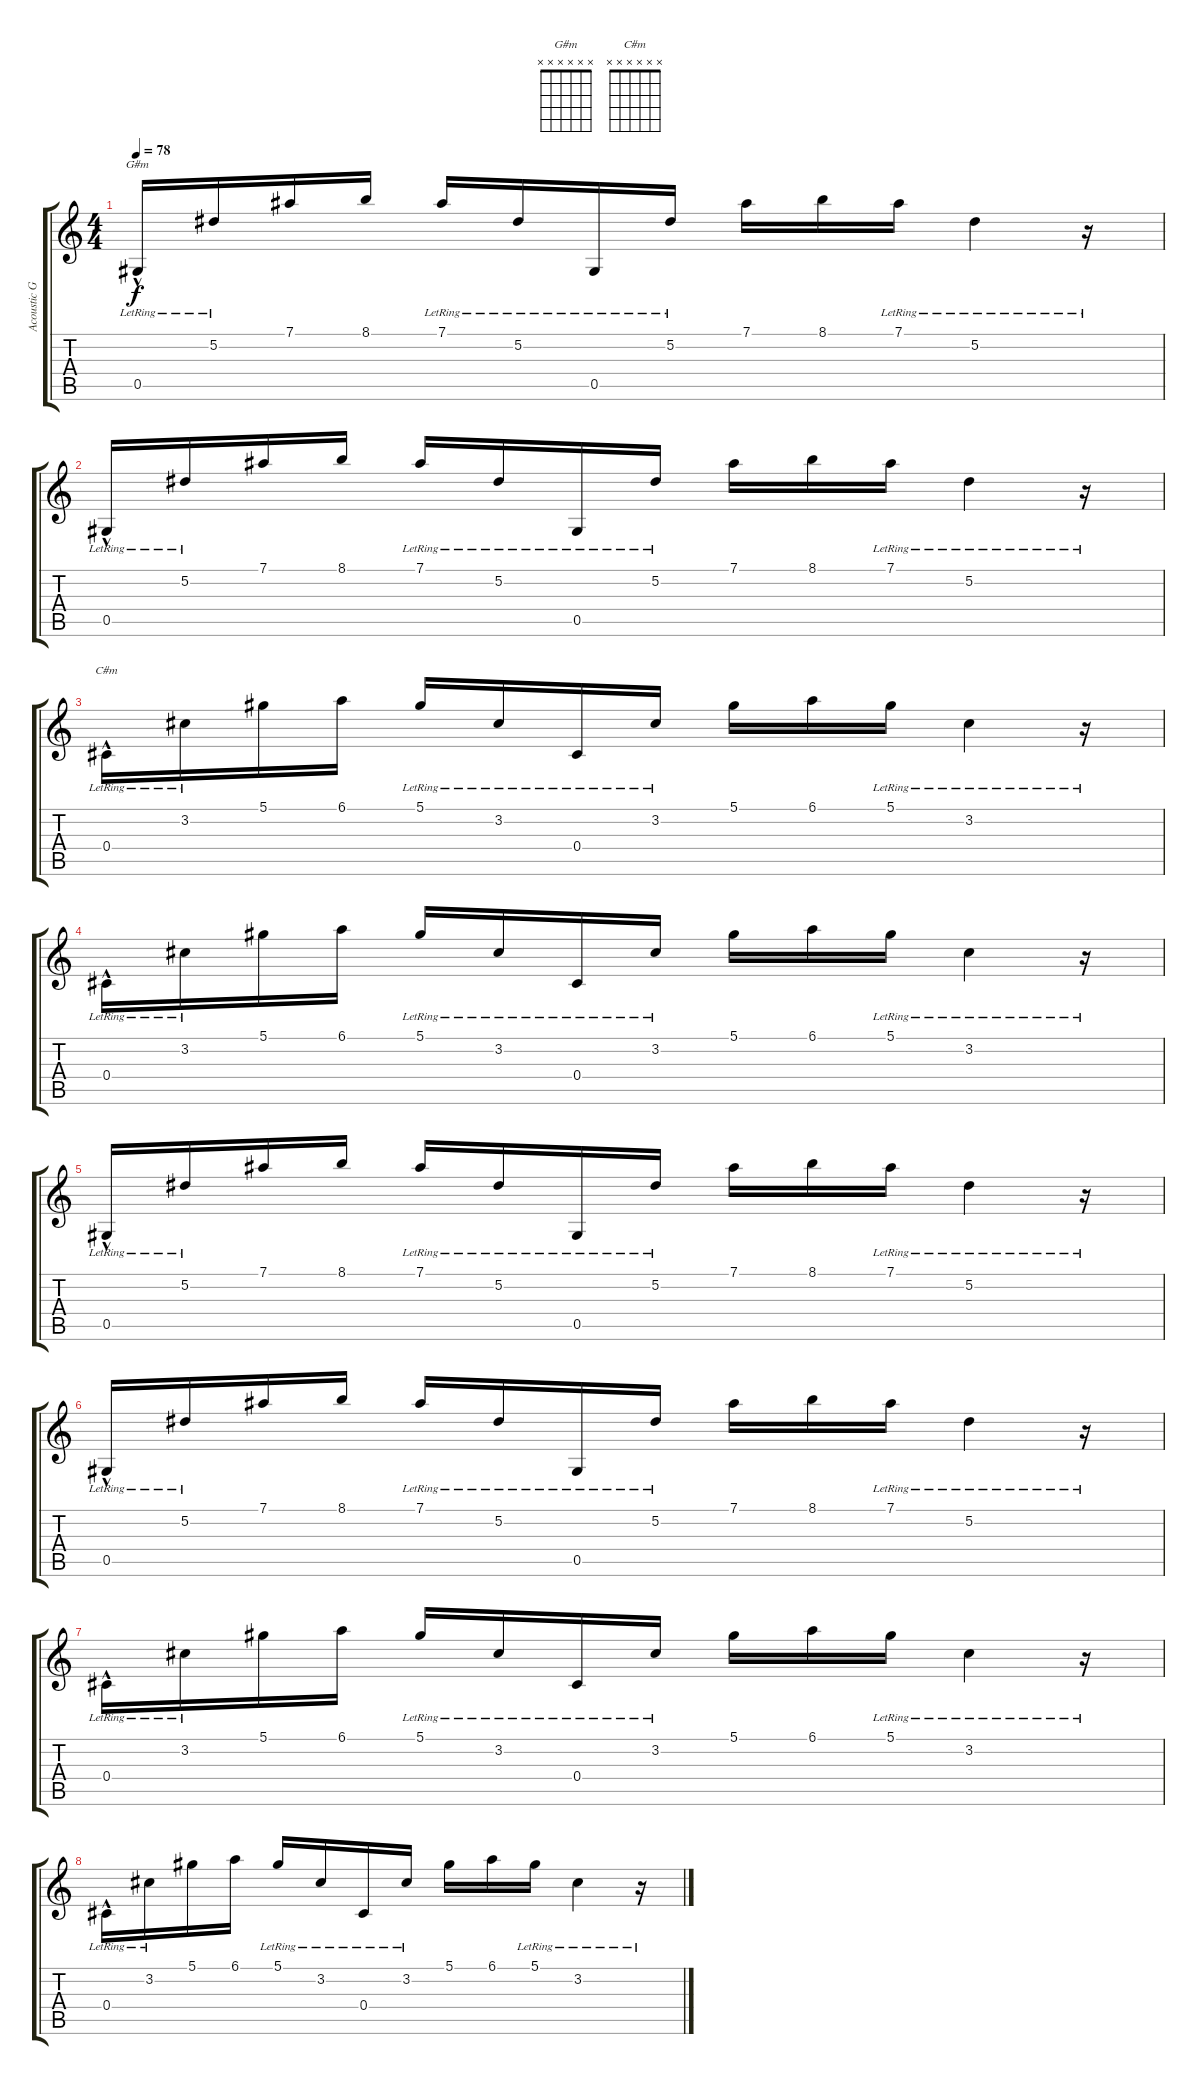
\track ("Acoustic Guitar - Timo Tolkki" "Acoustic G") {instrument acousticguitarsteel}
\staff {score tabs}
\tuning (Eb4 Bb3 Gb3 Db3 Ab2 Eb2) {hide}
\chord ("G#m" x x x x x x)
\chord ("C#m" x x x x x x)
\ts (4 4)
\tempo 78
\clef g2
\ks c
0.5{hac lr}.16{ch "G#m" dy f} 5.2{lr}.16 7.1.16 8.1.16 7.1{lr}.16 5.2{lr}.16 0.5{lr}.16 5.2{lr}.16 7.1.16 8.1.16 7.1{lr}.16 5.2{lr}.4 r.16 |
0.5{hac lr}.16 5.2{lr}.16 7.1.16 8.1.16 7.1{lr}.16 5.2{lr}.16 0.5{lr}.16 5.2{lr}.16 7.1.16 8.1.16 7.1{lr}.16 5.2{lr}.4 r.16 |
0.4{hac lr}.16{ch "C#m"} 3.2{lr}.16 5.1.16 6.1.16 5.1{lr}.16 3.2{lr}.16 0.4{lr}.16 3.2{lr}.16 5.1.16 6.1.16 5.1{lr}.16 3.2{lr}.4 r.16 |
0.4{hac lr}.16 3.2{lr}.16 5.1.16 6.1.16 5.1{lr}.16 3.2{lr}.16 0.4{lr}.16 3.2{lr}.16 5.1.16 6.1.16 5.1{lr}.16 3.2{lr}.4 r.16 |
0.5{hac lr}.16 5.2{lr}.16 7.1.16 8.1.16 7.1{lr}.16 5.2{lr}.16 0.5{lr}.16 5.2{lr}.16 7.1.16 8.1.16 7.1{lr}.16 5.2{lr}.4 r.16 |
0.5{hac lr}.16 5.2{lr}.16 7.1.16 8.1.16 7.1{lr}.16 5.2{lr}.16 0.5{lr}.16 5.2{lr}.16 7.1.16 8.1.16 7.1{lr}.16 5.2{lr}.4 r.16 |
0.4{hac lr}.16 3.2{lr}.16 5.1.16 6.1.16 5.1{lr}.16 3.2{lr}.16 0.4{lr}.16 3.2{lr}.16 5.1.16 6.1.16 5.1{lr}.16 3.2{lr}.4 r.16 |
0.4{hac lr}.16 3.2{lr}.16 5.1.16 6.1.16 5.1{lr}.16 3.2{lr}.16 0.4{lr}.16 3.2{lr}.16 5.1.16 6.1.16 5.1{lr}.16 3.2{lr}.4 r.16
